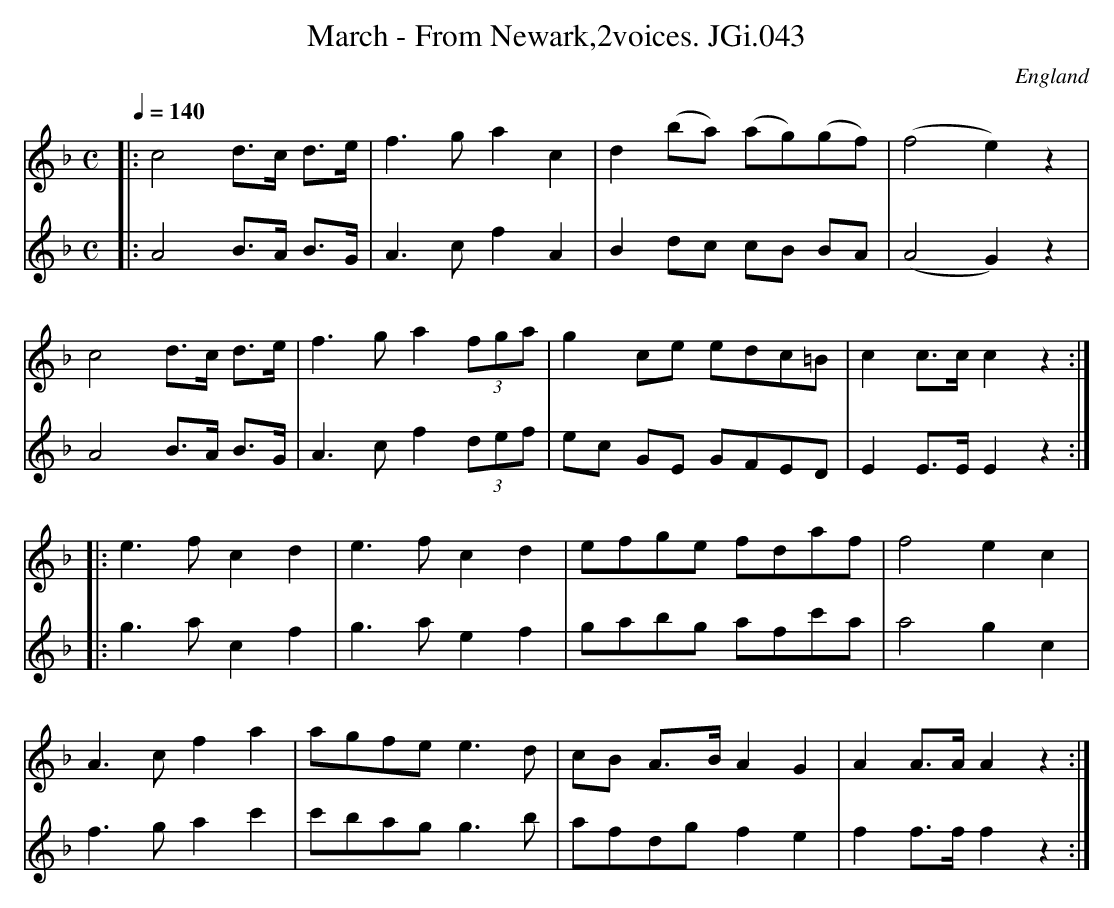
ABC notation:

X:1
T:March - From Newark,2voices. JGi.043
M:C
L:1/8
Q:1/4=140
O:England
K:F major
[V:1]|:c4d>c d>e|f3ga2c2|d2(ba) (ag)(gf)|(f4e2)z2|
[V:2]|:A4B>A B>G|A3cf2A2|B2 dc cB BA|(A4G2)z2|
[V:1]c4d>c d>e|f3ga2(3fga|g2ce edc=B|c2c>cc2z2:|
[V:2]A4B>A B>G|A3cf2(3def|ec GE GFED|E2E>EE2z2:|
[V:1]|:e3fc2d2|e3fc2d2|efge fdaf|f4e2c2|
[V:2]|:g3ac2f2|g3ae2f2|gabg afc'a|a4g2c2|
[V:1]A3cf2a2|agfee3d|cB A>BA2G2|A2A>AA2z2:|
[V:2]f3ga2c'2|c'bagg3b|afdgf2e2|f2f>ff2z2:|
